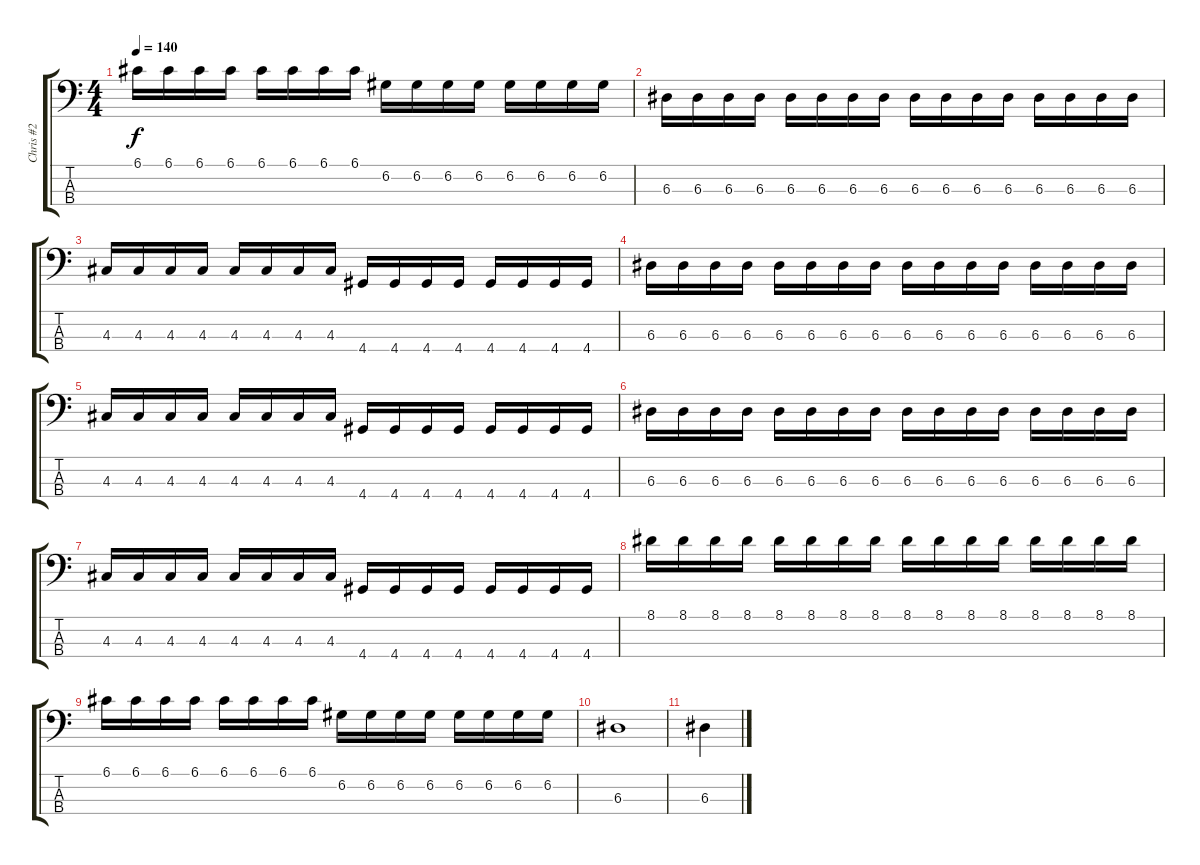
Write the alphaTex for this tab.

\track ("Chris #2" "Chris #2") {instrument electricbasspick}
\staff {score tabs}
\tuning (G2 D2 A1 E1) {hide}
\ts (4 4)
\tempo 140
\clef f4
\ks c
6.1.16{dy f} 6.1.16 6.1.16 6.1.16 6.1.16 6.1.16 6.1.16 6.1.16 6.2.16 6.2.16 6.2.16 6.2.16 6.2.16 6.2.16 6.2.16 6.2.16 |
6.3.16 6.3.16 6.3.16 6.3.16 6.3.16 6.3.16 6.3.16 6.3.16 6.3.16 6.3.16 6.3.16 6.3.16 6.3.16 6.3.16 6.3.16 6.3.16 |
4.3.16 4.3.16 4.3.16 4.3.16 4.3.16 4.3.16 4.3.16 4.3.16 4.4.16 4.4.16 4.4.16 4.4.16 4.4.16 4.4.16 4.4.16 4.4.16 |
6.3.16 6.3.16 6.3.16 6.3.16 6.3.16 6.3.16 6.3.16 6.3.16 6.3.16 6.3.16 6.3.16 6.3.16 6.3.16 6.3.16 6.3.16 6.3.16 |
4.3.16 4.3.16 4.3.16 4.3.16 4.3.16 4.3.16 4.3.16 4.3.16 4.4.16 4.4.16 4.4.16 4.4.16 4.4.16 4.4.16 4.4.16 4.4.16 |
6.3.16 6.3.16 6.3.16 6.3.16 6.3.16 6.3.16 6.3.16 6.3.16 6.3.16 6.3.16 6.3.16 6.3.16 6.3.16 6.3.16 6.3.16 6.3.16 |
4.3.16 4.3.16 4.3.16 4.3.16 4.3.16 4.3.16 4.3.16 4.3.16 4.4.16 4.4.16 4.4.16 4.4.16 4.4.16 4.4.16 4.4.16 4.4.16 |
8.1.16 8.1.16 8.1.16 8.1.16 8.1.16 8.1.16 8.1.16 8.1.16 8.1.16 8.1.16 8.1.16 8.1.16 8.1.16 8.1.16 8.1.16 8.1.16 |
6.1.16 6.1.16 6.1.16 6.1.16 6.1.16 6.1.16 6.1.16 6.1.16 6.2.16 6.2.16 6.2.16 6.2.16 6.2.16 6.2.16 6.2.16 6.2.16 |
6.3.1 |
6.3.4
